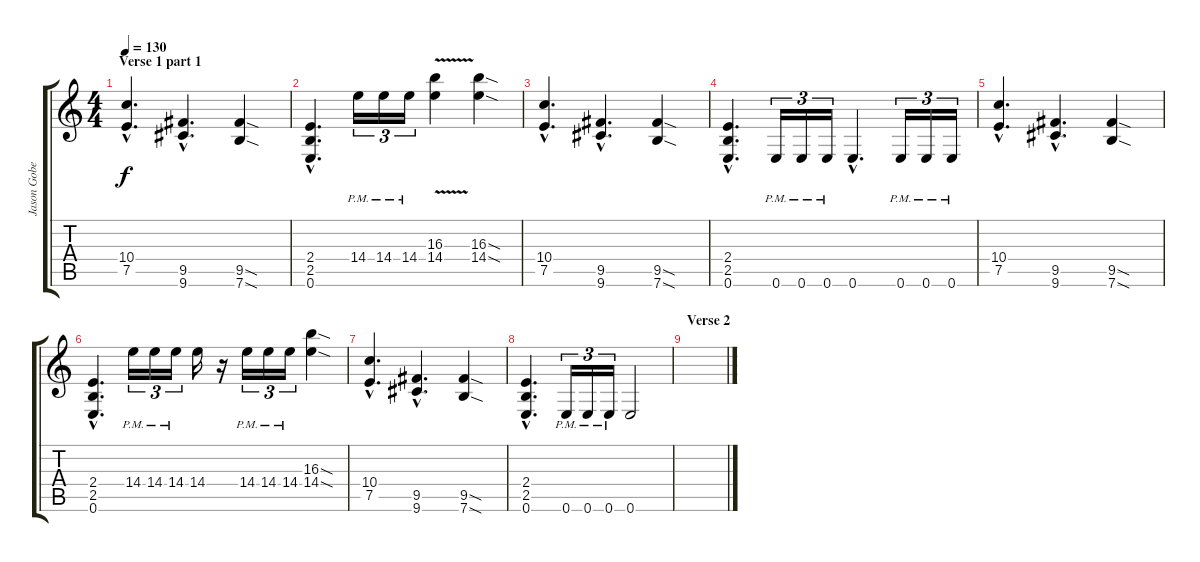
\track ("Jason Gobel" "Jason Gobe") {instrument distortionguitar}
\staff {score tabs}
\tuning (E4 B3 G3 D3 A2 E2) {hide}
\ts (4 4)
\section ("" "Verse 1 part 1")
\tempo 130
\clef g2
\ks c
(10.4{hac} 7.5{hac}).4{d dy f instrument distortionguitar} (9.5{hac} 9.6{hac}).4{d} (9.5{sod} 7.6{sod}).4 |
(2.4{hac} 2.5{hac} 0.6{hac}).4{d} 14.4{pm}.16{tu (3 2)} 14.4{pm}.16{tu (3 2)} 14.4{pm}.16{tu (3 2)} (16.3{v} 14.4{v}).4 (16.3{sod} 14.4{sod}).4 |
(10.4{hac} 7.5{hac}).4{d} (9.5{hac} 9.6{hac}).4{d} (9.5{sod} 7.6{sod}).4 |
(2.4{hac} 2.5{hac} 0.6{hac}).4{d} 0.6{pm}.16{tu (3 2)} 0.6{pm}.16{tu (3 2)} 0.6{pm}.16{tu (3 2)} 0.6{hac}.4{d} 0.6{pm}.16{tu (3 2)} 0.6{pm}.16{tu (3 2)} 0.6{pm}.16{tu (3 2)} |
(10.4{hac} 7.5{hac}).4{d} (9.5{hac} 9.6{hac}).4{d} (9.5{sod} 7.6{sod}).4 |
(2.4{hac} 2.5{hac} 0.6{hac}).4{d} 14.4{pm}.16{tu (3 2)} 14.4{pm}.16{tu (3 2)} 14.4{pm}.16{tu (3 2)} 14.4.16 r.16 14.4{pm}.16{tu (3 2)} 14.4{pm}.16{tu (3 2)} 14.4{pm}.16{tu (3 2)} (16.3{sod} 14.4{sod}).4 |
(10.4{hac} 7.5{hac}).4{d} (9.5{hac} 9.6{hac}).4{d} (9.5{sod} 7.6{sod}).4 |
(2.4{hac} 2.5{hac} 0.6{hac}).4{d} 0.6{pm}.16{tu (3 2)} 0.6{pm}.16{tu (3 2)} 0.6{pm}.16{tu (3 2)} 0.6.2 |
\section ("" "Verse 2")
